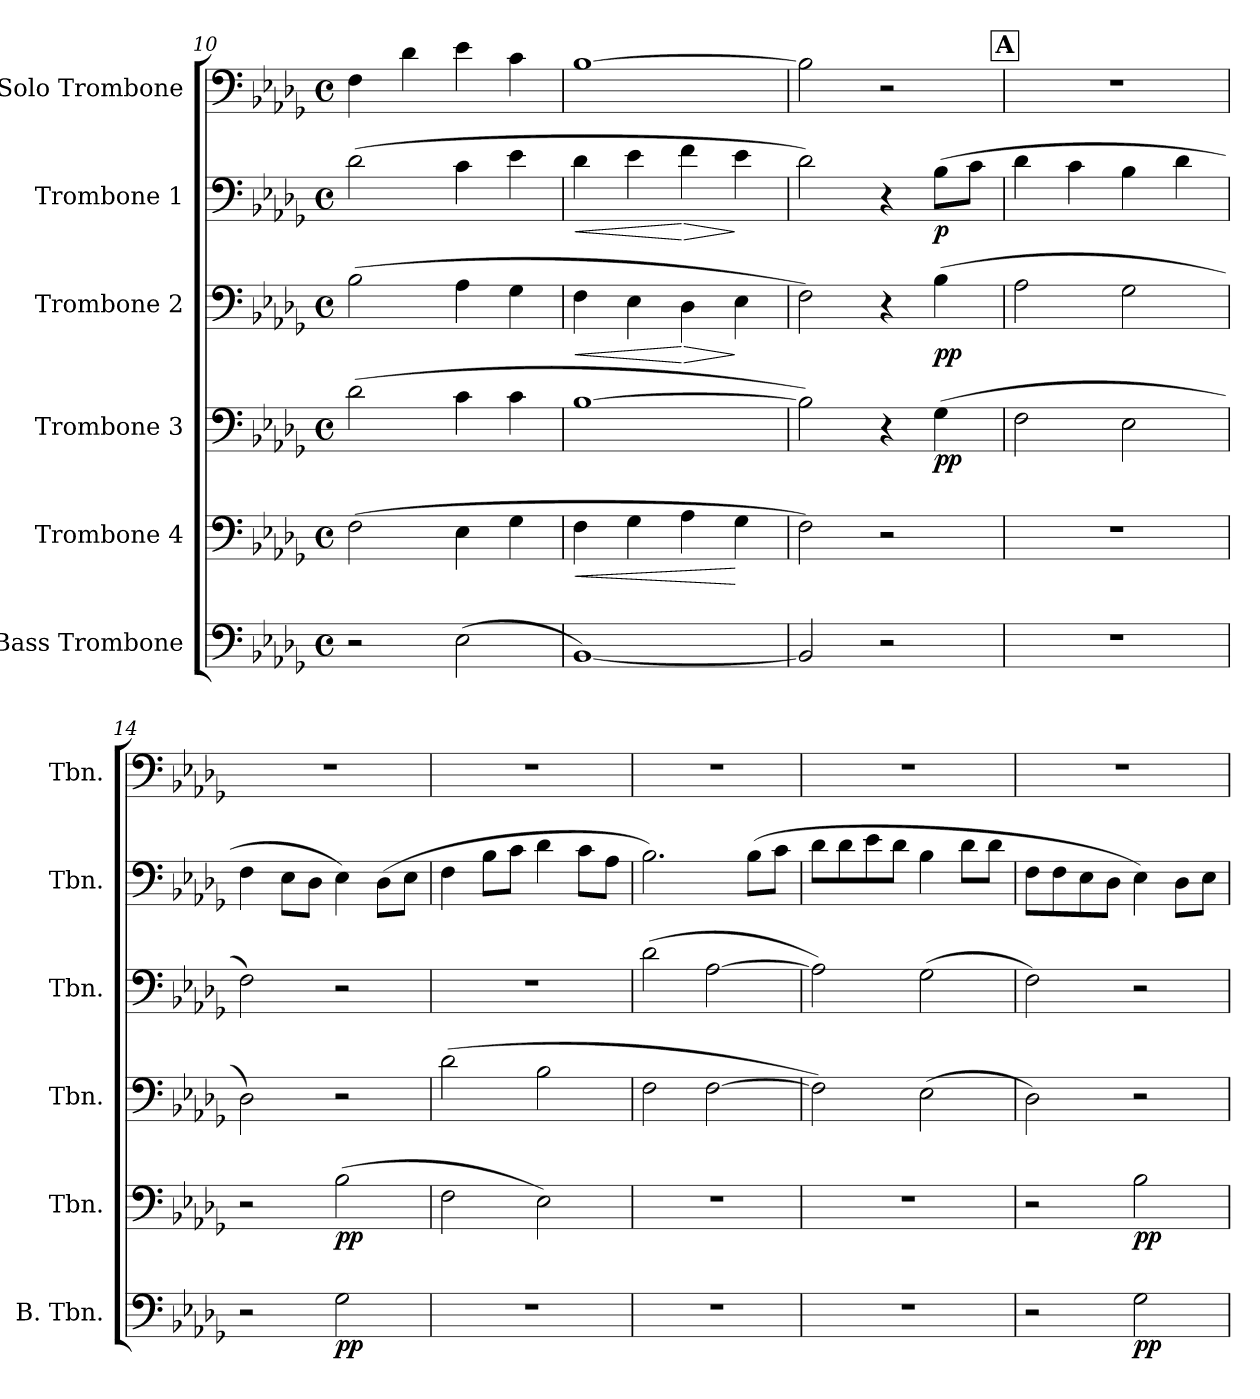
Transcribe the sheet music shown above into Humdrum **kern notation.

**kern	**dynam	**kern	**dynam	**kern	**dynam	**kern	**dynam	**kern	**dynam	**kern
*part6	*part6	*part5	*part5	*part4	*part4	*part3	*part3	*part2	*part2	*part1
*staff6	*staff6	*staff5	*staff5	*staff4	*staff4	*staff3	*staff3	*staff2	*staff2	*staff1
*I"Bass Trombone	*	*I"Trombone 4	*	*I"Trombone 3	*	*I"Trombone 2	*	*I"Trombone 1	*	*I"Solo Trombone
*I'B. Tbn.	*	*I'Tbn.	*	*I'Tbn.	*	*I'Tbn.	*	*I'Tbn.	*	*I'Tbn.
*clefF4	*	*clefF4	*	*clefF4	*	*clefF4	*	*clefF4	*	*clefF4
*k[b-e-a-d-g-]	*	*k[b-e-a-d-g-]	*	*k[b-e-a-d-g-]	*	*k[b-e-a-d-g-]	*	*k[b-e-a-d-g-]	*	*k[b-e-a-d-g-]
*D-:	*	*D-:	*	*D-:	*	*D-:	*	*D-:	*	*D-:
*M4/4	*	*M4/4	*	*M4/4	*	*M4/4	*	*M4/4	*	*M4/4
*met(c)	*	*met(c)	*	*met(c)	*	*met(c)	*	*met(c)	*	*met(c)
=10	=10	=10	=10	=10	=10	=10	=10	=10	=10	=10
2r	.	(2F\	.	(2d-\	.	(2B-\	.	(2d-\	.	4F\
.	.	.	.	.	.	.	.	.	.	4d-\
(2E-\	.	4E-\	.	4c\	.	4A-\	.	4c\	.	4e-\
.	.	4G-\	.	4c\	.	4G-\	.	4e-\	.	4c\
!!LO:PB:g=z
=11	=11	=11	=11	=11	=11	=11	=11	=11	=11	=11
!	!	!	!LO:HP:b	!	!	!	!LO:HP:b	!	!LO:HP:b	!
[1BB-)	.	4F\	<	[1B-	.	4F\	<	4d-\	<	[1B-
.	.	4G-\	.	.	.	4E-\	.	4e-\	.	.
!	!	!	!	!	!	!	!LO:HP:n=1:b	!	!LO:HP:n=1:b	!
.	.	4A-\	.	.	.	4D-\	[ >	4f\	[ >	.
.	.	4G-\	[	.	.	4E-\	]	4e-\	]	.
=12	=12	=12	=12	=12	=12	=12	=12	=12	=12	=12
2BB-/]	.	2F\)	.	2B-\])	.	2F\)	.	2d-\)	.	2B-\]
2r	.	2r	.	4r	.	4r	.	4r	.	2r
!	!	!	!	!	!LO:DY:b	!	!LO:DY:b	!	!LO:DY:b	!
.	.	.	.	(4G-\	pp	(4B-\	pp	(8B-\L	p	.
.	.	.	.	.	.	.	.	8c\J	.	.
!!LO:REH:place=s1:a:B:fs=25.7111:t=A
=13	=13	=13	=13	=13	=13	=13	=13	=13	=13	=13
1r	.	1r	.	2F\	.	2A-\	.	4d-\	.	1r
.	.	.	.	.	.	.	.	4c\	.	.
.	.	.	.	2E-\	.	2G-\	.	4B-\	.	.
.	.	.	.	.	.	.	.	4d-\	.	.
=14	=14	=14	=14	=14	=14	=14	=14	=14	=14	=14
2r	.	2r	.	2D-\)	.	2F\)	.	4F\	.	1r
.	.	.	.	.	.	.	.	8E-\L	.	.
.	.	.	.	.	.	.	.	8D-\J	.	.
!	!LO:DY:b	!	!LO:DY:b	!	!	!	!	!	!	!
2G-\	pp	(2B-\	pp	2r	.	2r	.	4E-\)	.	.
.	.	.	.	.	.	.	.	(8D-\L	.	.
.	.	.	.	.	.	.	.	8E-\J	.	.
=15	=15	=15	=15	=15	=15	=15	=15	=15	=15	=15
1r	.	2F\	.	(2d-\	.	1r	.	4F\	.	1r
.	.	.	.	.	.	.	.	8B-\L	.	.
.	.	.	.	.	.	.	.	8c\J	.	.
.	.	2E-\)	.	2B-\	.	.	.	4d-\	.	.
.	.	.	.	.	.	.	.	8c\L	.	.
.	.	.	.	.	.	.	.	8A-\J	.	.
=16	=16	=16	=16	=16	=16	=16	=16	=16	=16	=16
1r	.	1r	.	2F\	.	(2d-\	.	2.B-\)	.	1r
.	.	.	.	[2F\	.	[2A-\	.	.	.	.
.	.	.	.	.	.	.	.	(8B-\L	.	.
.	.	.	.	.	.	.	.	8c\J	.	.
!!LO:PB:g=z
=17	=17	=17	=17	=17	=17	=17	=17	=17	=17	=17
1r	.	1r	.	2F\])	.	2A-\])	.	8d-\L	.	1r
.	.	.	.	.	.	.	.	8d-\	.	.
.	.	.	.	.	.	.	.	8e-\	.	.
.	.	.	.	.	.	.	.	8d-\J	.	.
.	.	.	.	(2E-\	.	(2G-\	.	4B-\	.	.
.	.	.	.	.	.	.	.	8d-\L	.	.
.	.	.	.	.	.	.	.	8d-\J	.	.
=18	=18	=18	=18	=18	=18	=18	=18	=18	=18	=18
2r	.	2r	.	2D-\)	.	2F\)	.	8F\L	.	1r
.	.	.	.	.	.	.	.	8F\	.	.
.	.	.	.	.	.	.	.	8E-\	.	.
.	.	.	.	.	.	.	.	8D-\J	.	.
!	!LO:DY:b	!	!LO:DY:b	!	!	!	!	!	!	!
2G-\	pp	2B-\	pp	2r	.	2r	.	4E-\)	.	.
.	.	.	.	.	.	.	.	8D-\L	.	.
.	.	.	.	.	.	.	.	8E-\J	.	.
=	=	=	=	=	=	=	=	=	=	=
*-	*-	*-	*-	*-	*-	*-	*-	*-	*-	*-
